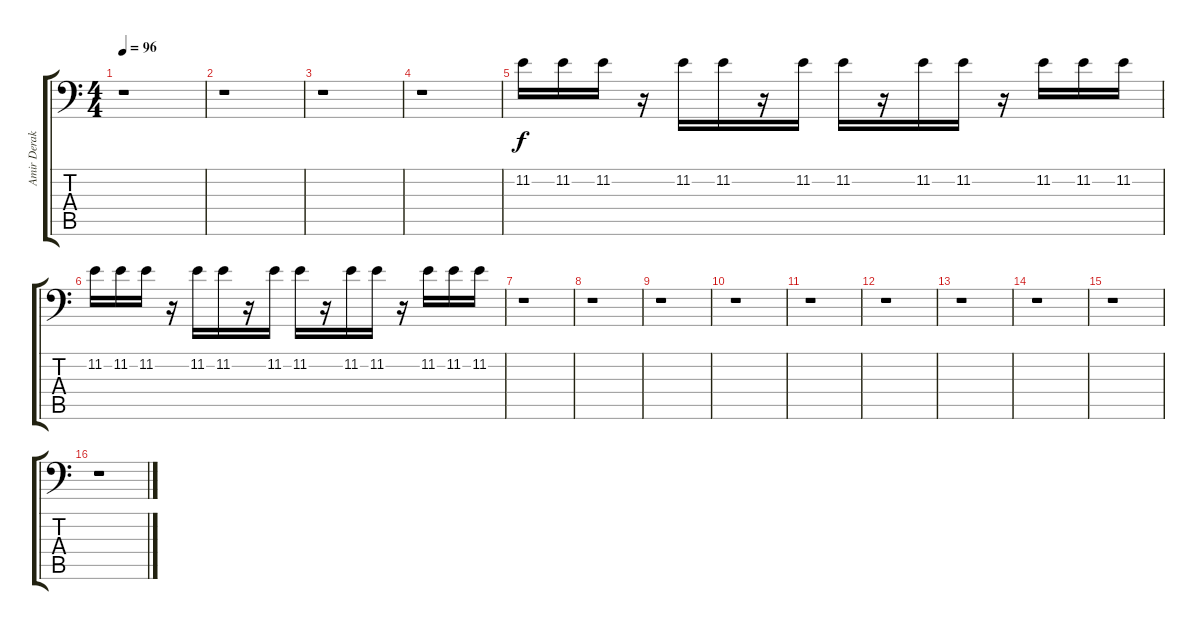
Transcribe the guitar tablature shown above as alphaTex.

\track ("Amir Derakh (Synth) 1" "Amir Derak") {instrument lead1square}
\staff {score tabs}
\tuning (Bb3 F3 Db3 Ab2 Eb2 Bb1) {hide}
\ts (4 4)
\tempo 96
\clef f4
\ks c
r.1{dy f} |
r.1 |
r.1 |
r.1 |
11.2.16 11.2.16 11.2.16 r.16 11.2.16 11.2.16 r.16 11.2.16 11.2.16 r.16 11.2.16 11.2.16 r.16 11.2.16 11.2.16 11.2.16 |
11.2.16 11.2.16 11.2.16 r.16 11.2.16 11.2.16 r.16 11.2.16 11.2.16 r.16 11.2.16 11.2.16 r.16 11.2.16 11.2.16 11.2.16 |
r.1 |
r.1 |
r.1 |
r.1 |
r.1 |
r.1 |
r.1 |
r.1 |
r.1 |
r.1
